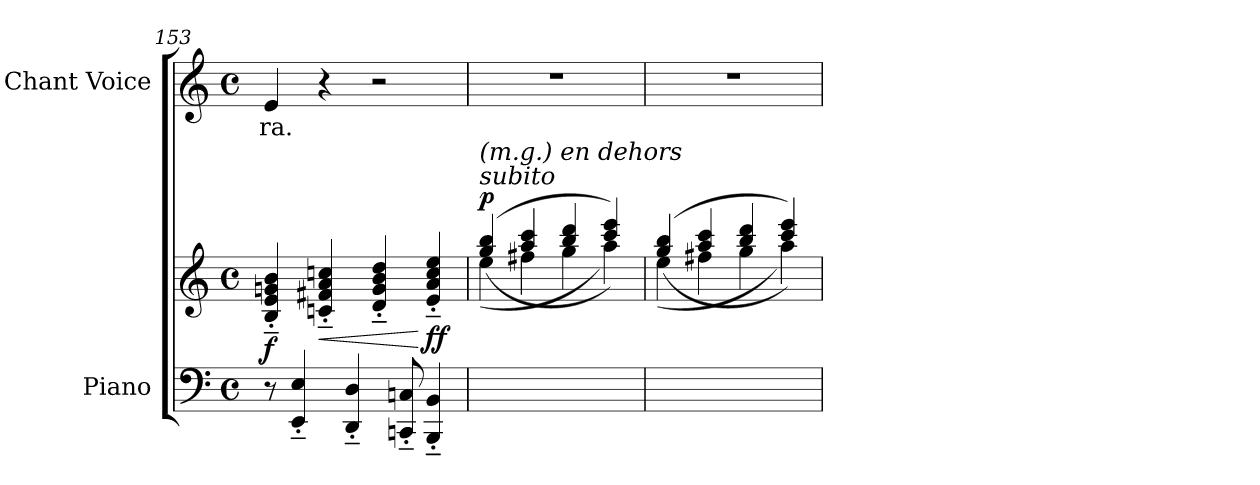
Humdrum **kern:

**kern	**kern	**dynam	**kern	**text
*part2	*part2	*part2	*part1	*part1
*staff3	*staff2	*staff2/3	*staff1	*staff1
*I"Piano	*	*	*I"Chant Voice	*
*I'Pno	*	*	*	*
*clefF4	*clefG2	*	*clefG2	*
*k[]	*k[]	*	*k[]	*
*M4/4	*M4/4	*	*M4/4	*
*met(c)	*met(c)	*	*met(c)	*
=153	=153	=153	=153	=153
!	!	!LO:DY:b	!	!
8r	4B/'~ 4e/'~ 4gni/'~ 4b/'~	f	4e/	-ra.
4EE/'~ 4E/'~	.	.	.	.
!	!	!LO:HP:b	!	!
.	4cni/'~ 4f#X/'~ 4a/'~ 4ccni/'~	<	4r	.
4DD/'~ 4D/'~	.	.	.	.
.	4d/'~ 4g/'~ 4b/'~ 4dd/'~	.	2r	.
8CCni/'~ 8Cni/'~	.	.	.	.
!	!	!LO:DY:n=1:b	!	!
4BBB/'~Z 4BB/'~Z	4e/'~Z 4a/'~Z 4cc/'~Z 4ee/'~Z	[ ff	.	.
=154	=154	=154	=154	=154
*	*^	*	*	*
!	!LO:TX:i:t=subito	!	!	!	!
!	!LO:TX:i:t=(m.g.) en dehors	!	!	!	!
!	!	!	!LO:DY:a	!	!
1ryy	((4gg/ 4bb/	(4ee\	p	1r	.
.	4aa/ 4ccc/	4ff#X\	.	.	.
.	4bb/ 4ddd/	4gg\	.	.	.
.	4ccc/ 4eee/))	4aa\)	.	.	.
=155	=155	=155	=155	=155	=155
1ryy	((4gg/ 4bb/	(4ee\	.	1r	.
.	4aa/ 4ccc/	4ff#X\	.	.	.
.	4bb/ 4ddd/	4gg\	.	.	.
.	4ccc/ 4eee/))	4aa\)	.	.	.
*	*v	*v	*	*	*
=	=	=	=	=
*-	*-	*-	*-	*-
